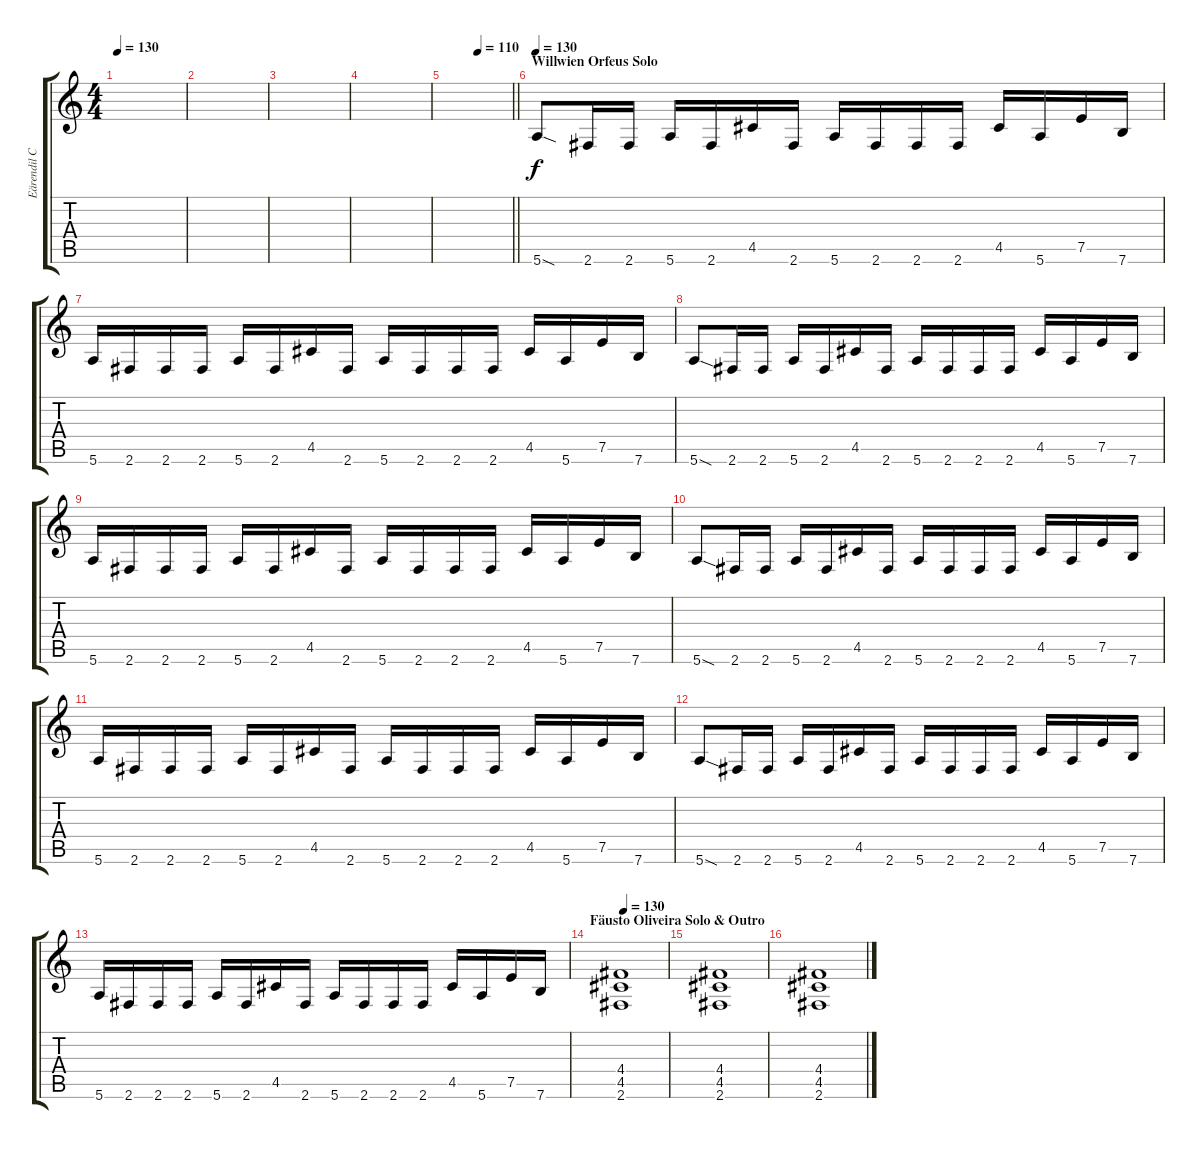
\track ("Eärendil Camlost (Lead Guitar)" "Eärendil C") {instrument distortionguitar}
\staff {score tabs}
\tuning (E4 B3 G3 D3 A2 E2) {hide}
\ts (4 4)
\tempo 130
\clef g2
\ks c
|
|
|
|
\tempo (110 0.5)
\barLineRight lightlight
|
\section ("" "Willwien Orfeus Solo")
\tempo 130
5.6{sod}.8 2.6.16 2.6.16 5.6.16 2.6.16 4.5.16 2.6.16 5.6.16 2.6.16 2.6.16 2.6.16 4.5.16 5.6.16 7.5.16 7.6.16 |
5.6.16 2.6.16 2.6.16 2.6.16 5.6.16 2.6.16 4.5.16 2.6.16 5.6.16 2.6.16 2.6.16 2.6.16 4.5.16 5.6.16 7.5.16 7.6.16 |
5.6{sod}.8 2.6.16 2.6.16 5.6.16 2.6.16 4.5.16 2.6.16 5.6.16 2.6.16 2.6.16 2.6.16 4.5.16 5.6.16 7.5.16 7.6.16 |
5.6.16 2.6.16 2.6.16 2.6.16 5.6.16 2.6.16 4.5.16 2.6.16 5.6.16 2.6.16 2.6.16 2.6.16 4.5.16 5.6.16 7.5.16 7.6.16 |
5.6{sod}.8 2.6.16 2.6.16 5.6.16 2.6.16 4.5.16 2.6.16 5.6.16 2.6.16 2.6.16 2.6.16 4.5.16 5.6.16 7.5.16 7.6.16 |
5.6.16 2.6.16 2.6.16 2.6.16 5.6.16 2.6.16 4.5.16 2.6.16 5.6.16 2.6.16 2.6.16 2.6.16 4.5.16 5.6.16 7.5.16 7.6.16 |
5.6{sod}.8 2.6.16 2.6.16 5.6.16 2.6.16 4.5.16 2.6.16 5.6.16 2.6.16 2.6.16 2.6.16 4.5.16 5.6.16 7.5.16 7.6.16 |
5.6.16 2.6.16 2.6.16 2.6.16 5.6.16 2.6.16 4.5.16 2.6.16 5.6.16 2.6.16 2.6.16 2.6.16 4.5.16 5.6.16 7.5.16 7.6.16 |
\section ("" "Fäusto Oliveira Solo & Outro")
\tempo (130 0.08333333333333333)
(4.4 4.5 2.6).1 |
(4.4 4.5 2.6).1 |
(4.4 4.5 2.6).1
